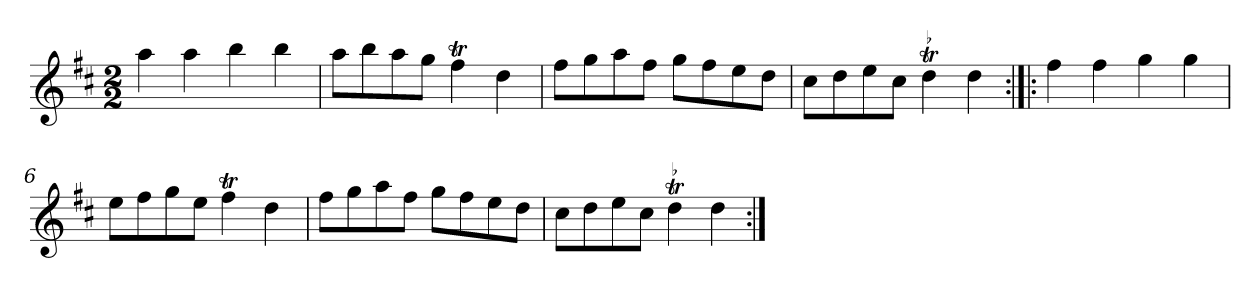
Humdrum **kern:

**kern
*part1
*staff1
*clefG2
*k[f#c#]
*D:
*M2/2
*MM120
=1
4aa
4aa
4bb
4bb
=2
8aa\L
8bb\
8aa\
8gg\J
4ff#t
4dd
=3
8ff#\L
8gg\
8aa\
8ff#\J
8gg\L
8ff#\
8ee\
8dd\J
=4
8cc#\L
8dd\
8ee\
8cc#\J
!LO:TR:acc=-
4ddt
4dd
=5:|!|:
4ff#
4ff#
4gg
4gg
=6
8ee\L
8ff#\
8gg\
8ee\J
4ff#t
4dd
=7
8ff#\L
8gg\
8aa\
8ff#\J
8gg\L
8ff#\
8ee\
8dd\J
=8
8cc#\L
8dd\
8ee\
8cc#\J
!LO:TR:acc=-
4ddt
4dd
=:|!
*-
